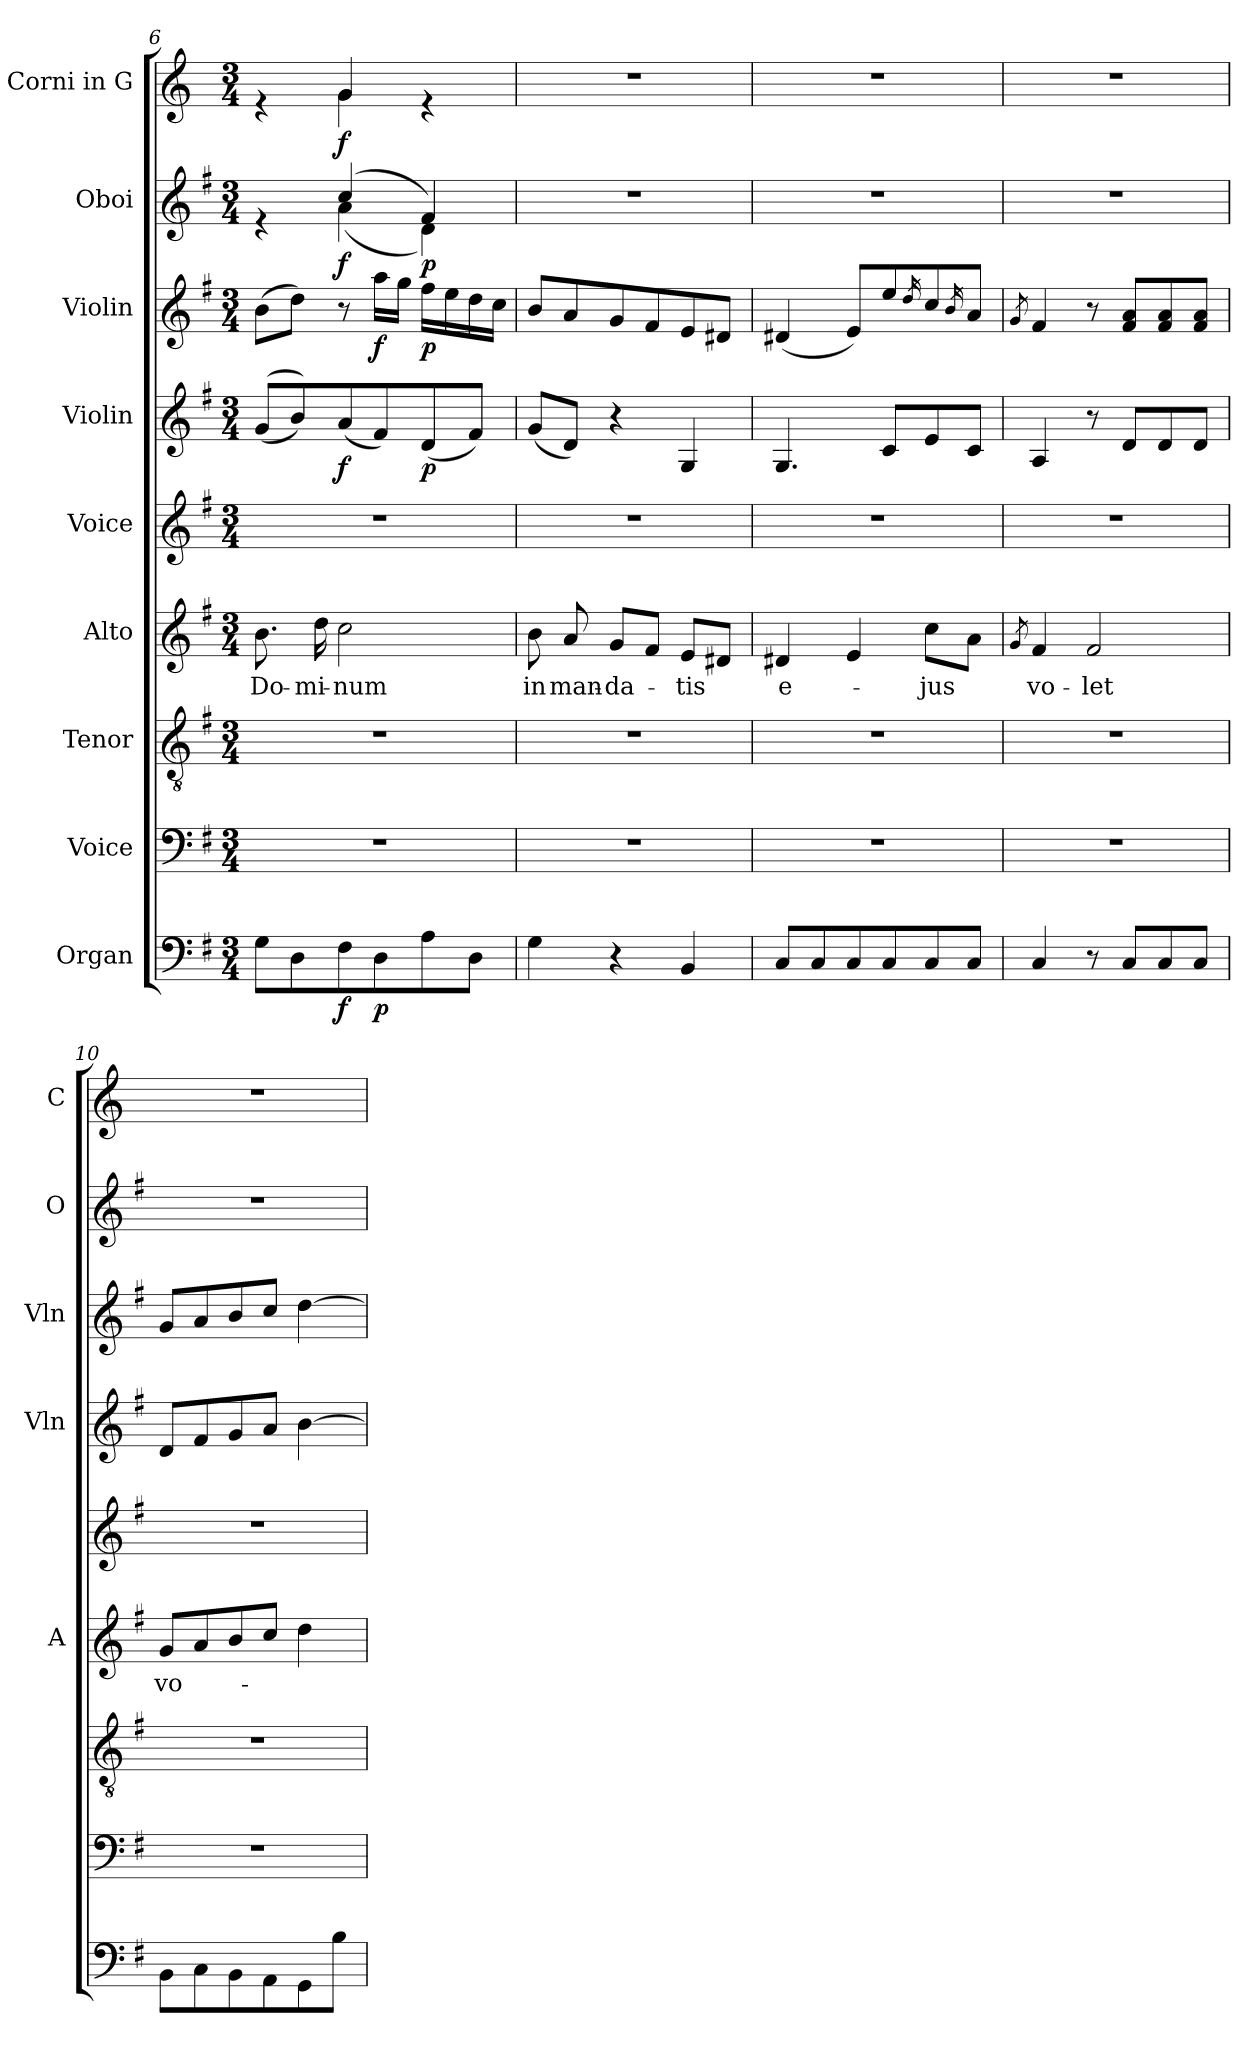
**kern	**dynam	**kern	**kern	**kern	**text	**kern	**kern	**dynam	**kern	**dynam	**kern	**dynam	**kern	**dynam
*part9	*part9	*part8	*part7	*part6	*part6	*part5	*part4	*part4	*part3	*part3	*part2	*part2	*part1	*part1
*staff9	*staff9	*staff8	*staff7	*staff6	*staff6	*staff5	*staff4	*staff4	*staff3	*staff3	*staff2	*staff2	*staff1	*staff1
*I"Organ	*	*I"Voice	*I"Tenor	*I"Alto	*	*I"Voice	*I"Violin	*	*I"Violin	*	*I"Oboi	*	*I"Corni in G	*
*	*	*	*	*I'A	*	*	*I'Vln	*	*I'Vln	*	*I'O	*	*I'C	*
!!LO:LB:g=z
*clefF4	*	*clefF4	*clefGv2	*clefG2	*	*clefG2	*clefG2	*	*clefG2	*	*clefG2	*	*clefG2	*
*	*	*	*	*	*	*	*	*	*	*	*	*	*ITrd3c5	*
*k[f#]	*	*k[f#]	*k[f#]	*k[f#]	*	*k[f#]	*k[f#]	*	*k[f#]	*	*k[f#]	*	*k[f#]	*
*M3/4	*	*M3/4	*M3/4	*M3/4	*	*M3/4	*M3/4	*	*M3/4	*	*M3/4	*	*M3/4	*
=6	=6	=6	=6	=6	=6	=6	=6	=6	=6	=6	=6	=6	=6	=6
!	!	!	!	!	!LO:LY:b	!	!	!	!	!	!	!	!	!
*	*	*	*	*	*	*	*	*	*	*	*^	*	*^	*
8G\L	.	2.r	2.r	8.b\	Do-	2.r	((8g/L	.	(8b\L	.	4re	4ryy	.	4re	4ryy	.
8D\	.	.	.	.	.	.	8b/))	.	8dd\J)	.	.	.	.	.	.	.
!	!	!	!	!	!LO:LY:b	!	!	!	!	!	!	!	!	!	!	!
.	.	.	.	16dd\	-mi-	.	.	.	.	.	.	.	.	.	.	.
!	!LO:DY:b	!	!	!	!LO:LY:b	!	!	!LO:DY:b	!	!	!	!	!LO:DY:b	!	!	!LO:DY:b
8F#\	f	.	.	2cc\	-num	.	(8a/	f	8r	.	(4cc/	(4a\	f	4d/	4d\	f
!	!LO:DY:b	!	!	!	!	!	!	!	!	!LO:DY:b	!	!	!	!	!	!
8D\	p	.	.	.	.	.	8f#/)	.	16aa\LL	f	.	.	.	.	.	.
.	.	.	.	.	.	.	.	.	16gg\JJ	.	.	.	.	.	.	.
!	!	!	!	!	!	!	!	!LO:DY:b	!	!LO:DY:b	!	!	!LO:DY:b	!	!	!
8A\	.	.	.	.	.	.	(8d/	p	16ff#\LL	p	4f#/)	4d\)	p	4re	4ryy	.
.	.	.	.	.	.	.	.	.	16ee\	.	.	.	.	.	.	.
8D\J	.	.	.	.	.	.	8f#/J)	.	16dd\	.	.	.	.	.	.	.
.	.	.	.	.	.	.	.	.	16cc\JJ	.	.	.	.	.	.	.
*	*	*	*	*	*	*	*	*	*	*	*v	*v	*	*	*	*
*	*	*	*	*	*	*	*	*	*	*	*	*	*v	*v	*
=7	=7	=7	=7	=7	=7	=7	=7	=7	=7	=7	=7	=7	=7	=7
!	!	!	!	!	!LO:LY:b	!	!	!	!	!	!	!	!	!
4G\	.	2.r	2.r	8b\	in	2.r	(8g/L	.	8b/L	.	2.r	.	2.r	.
!	!	!	!	!	!LO:LY:b	!	!	!	!	!	!	!	!	!
.	.	.	.	8a/	man-	.	8d/J)	.	8a/	.	.	.	.	.
!	!	!	!	!	!LO:LY:b	!	!	!	!	!	!	!	!	!
4r	.	.	.	8g/L	-da-	.	4r	.	8g/	.	.	.	.	.
.	.	.	.	8f#/J	.	.	.	.	8f#/	.	.	.	.	.
!	!	!	!	!	!LO:LY:b	!	!	!	!	!	!	!	!	!
4BB/	.	.	.	8e/L	-tis	.	4G/	.	8e/	.	.	.	.	.
.	.	.	.	8d#X/J	.	.	.	.	8d#X/J	.	.	.	.	.
=8	=8	=8	=8	=8	=8	=8	=8	=8	=8	=8	=8	=8	=8	=8
!	!	!	!	!	!LO:LY:b	!	!	!	!	!	!	!	!	!
8C/L	.	2.r	2.r	4d#X/	e-	2.r	4.G/	.	(4d#X/	.	2.r	.	2.r	.
8C/	.	.	.	.	.	.	.	.	.	.	.	.	.	.
8C/	.	.	.	4e/	.	.	.	.	8e/L)	.	.	.	.	.
8C/	.	.	.	.	.	.	8c/L	.	8ee/	.	.	.	.	.
.	.	.	.	.	.	.	.	.	16qdd/	.	.	.	.	.
!	!	!	!	!	!LO:LY:b	!	!	!	!	!	!	!	!	!
8C/	.	.	.	8cc\L	-jus	.	8e/	.	8cc/	.	.	.	.	.
.	.	.	.	.	.	.	.	.	16qb/	.	.	.	.	.
8C/J	.	.	.	8a\J	.	.	8c/J	.	8a/J	.	.	.	.	.
=9	=9	=9	=9	=9	=9	=9	=9	=9	=9	=9	=9	=9	=9	=9
.	.	.	.	8qg/	.	.	.	.	8qg/	.	.	.	.	.
!	!	!	!	!	!LO:LY:b	!	!	!	!	!	!	!	!	!
4C/	.	2.r	2.r	4f#/	vo-	2.r	4A/	.	4f#/	.	2.r	.	2.r	.
!	!	!	!	!	!LO:LY:b	!	!	!	!	!	!	!	!	!
8r	.	.	.	2f#/	-let	.	8r	.	8r	.	.	.	.	.
8C/L	.	.	.	.	.	.	8d/L	.	8f#/ 8a/L	.	.	.	.	.
8C/	.	.	.	.	.	.	8d/	.	8f#/ 8a/	.	.	.	.	.
8C/J	.	.	.	.	.	.	8d/J	.	8f#/ 8a/J	.	.	.	.	.
=10	=10	=10	=10	=10	=10	=10	=10	=10	=10	=10	=10	=10	=10	=10
!	!	!	!	!	!LO:LY:b	!	!	!	!	!	!	!	!	!
8BB\L	.	2.r	2.r	8g/L	vo-	2.r	8d/L	.	8g/L	.	2.r	.	2.r	.
8C\	.	.	.	8a/	.	.	8f#/	.	8a/	.	.	.	.	.
8BB\	.	.	.	8b/	.	.	8g/	.	8b/	.	.	.	.	.
8AA\	.	.	.	8cc/J	.	.	8a/J	.	8cc/J	.	.	.	.	.
8GG\	.	.	.	4dd\	.	.	[4b\	.	[4dd\	.	.	.	.	.
8B\J	.	.	.	.	.	.	.	.	.	.	.	.	.	.
=	=	=	=	=	=	=	=	=	=	=	=	=	=	=
*-	*-	*-	*-	*-	*-	*-	*-	*-	*-	*-	*-	*-	*-	*-
